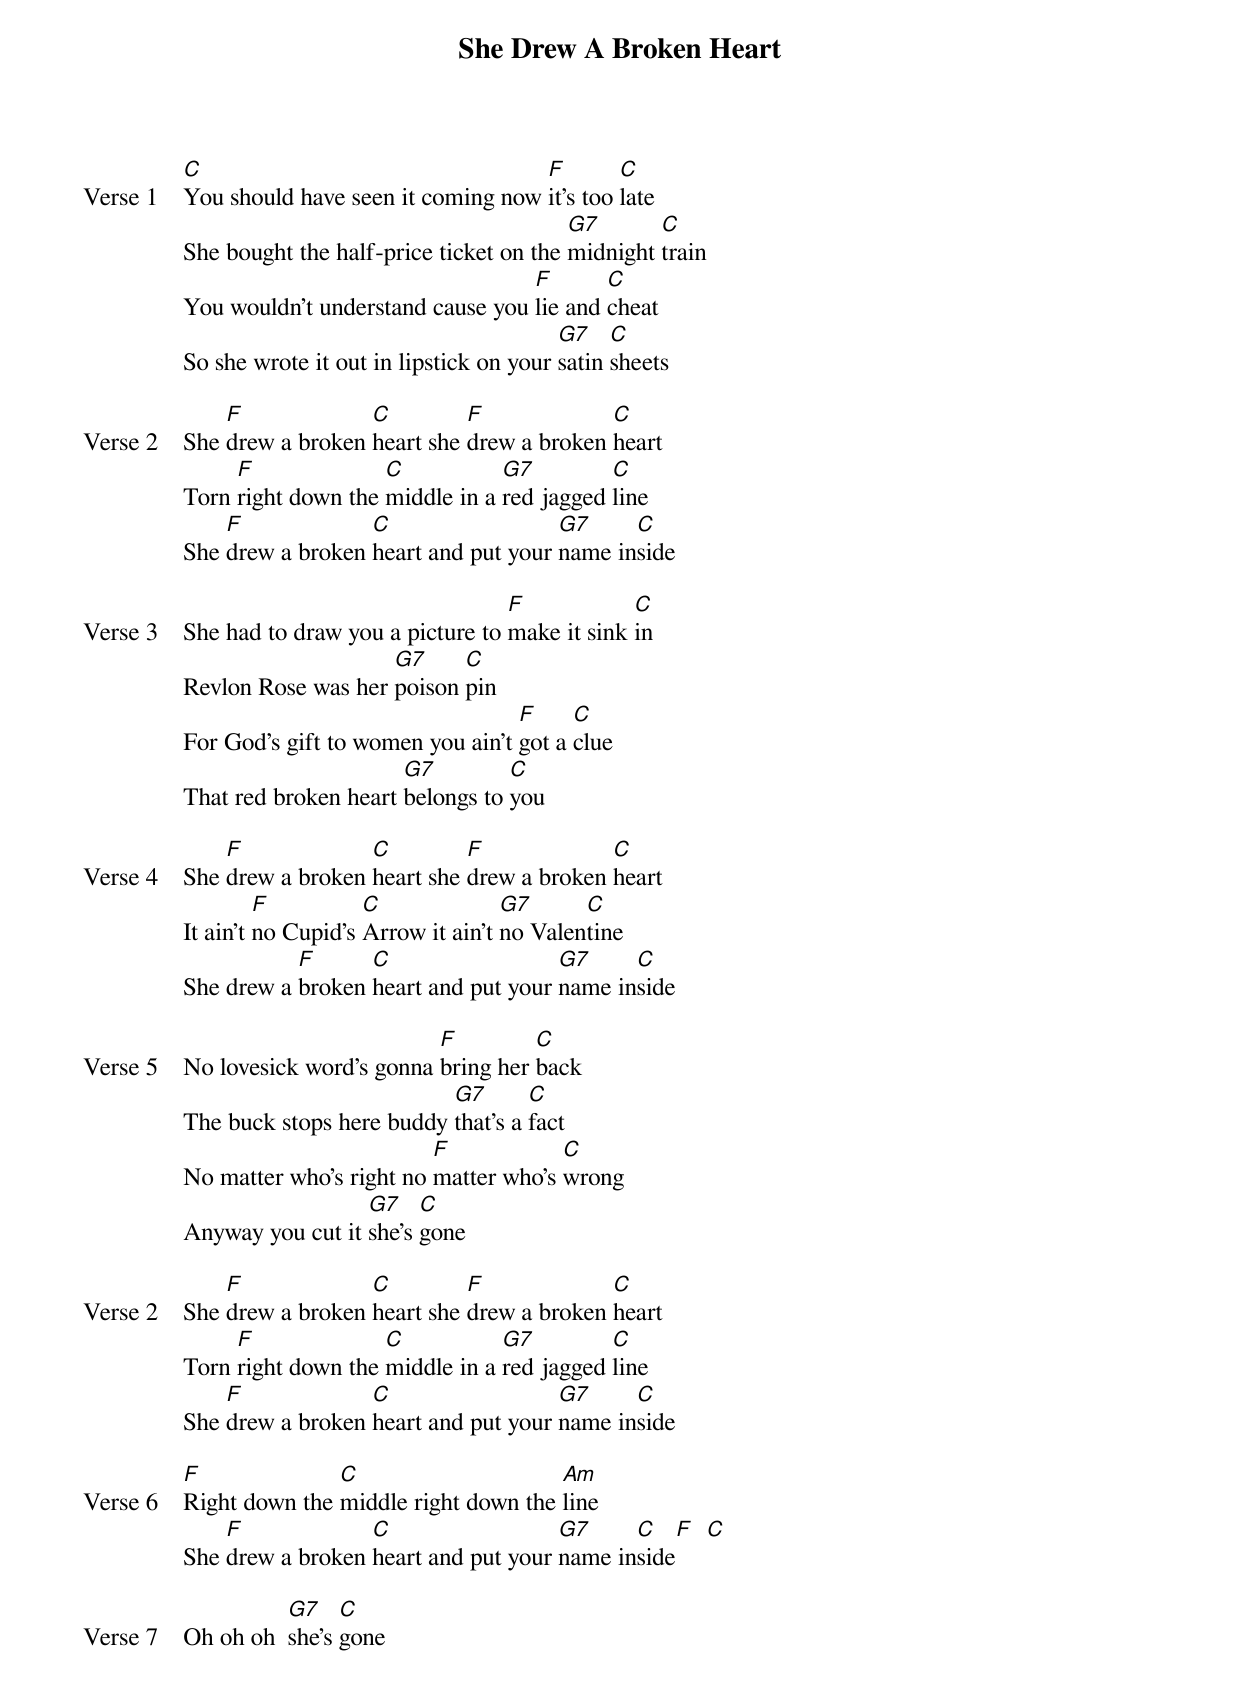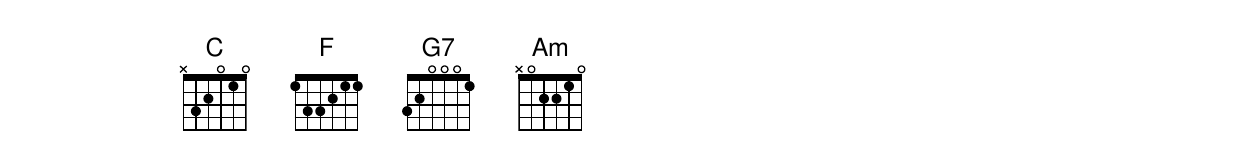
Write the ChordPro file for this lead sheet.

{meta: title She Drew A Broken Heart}
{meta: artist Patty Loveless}
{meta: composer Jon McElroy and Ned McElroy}

{start_of_verse: Verse 1}
[C]You should have seen it coming now [F]it's too [C]late
She bought the half-price ticket on the [G7]midnight [C]train
You wouldn't understand cause you [F]lie and [C]cheat
So she wrote it out in lipstick on your [G7]satin [C]sheets
{end_of_verse}

{start_of_verse: Verse 2}
She [F]drew a broken [C]heart she [F]drew a broken [C]heart
Torn [F]right down the [C]middle in a [G7]red jagged [C]line
She [F]drew a broken [C]heart and put your [G7]name in[C]side
{end_of_verse}

{start_of_verse: Verse 3}
She had to draw you a picture to [F]make it sink [C]in
Revlon Rose was her [G7]poison [C]pin
For God's gift to women you ain't [F]got a [C]clue
That red broken heart [G7]belongs to [C]you
{end_of_verse}

{start_of_verse: Verse 4}
She [F]drew a broken [C]heart she [F]drew a broken [C]heart
It ain't [F]no Cupid's [C]Arrow it ain't [G7]no Valen[C]tine
She drew a [F]broken [C]heart and put your [G7]name in[C]side
{end_of_verse}

{start_of_verse: Verse 5}
No lovesick word's gonna [F]bring her [C]back
The buck stops here buddy [G7]that's a [C]fact
No matter who's right no [F]matter who's [C]wrong
Anyway you cut it [G7]she's [C]gone
{end_of_verse}

{start_of_verse: Verse 2}
She [F]drew a broken [C]heart she [F]drew a broken [C]heart
Torn [F]right down the [C]middle in a [G7]red jagged [C]line
She [F]drew a broken [C]heart and put your [G7]name in[C]side
{end_of_verse}

{start_of_verse: Verse 6}
[F]Right down the [C]middle right down the [Am]line
She [F]drew a broken [C]heart and put your [G7]name in[C]side[F]  [C]
{end_of_verse}

{start_of_verse: Verse 7}
Oh oh oh  [G7]she's [C]gone
{end_of_verse}
